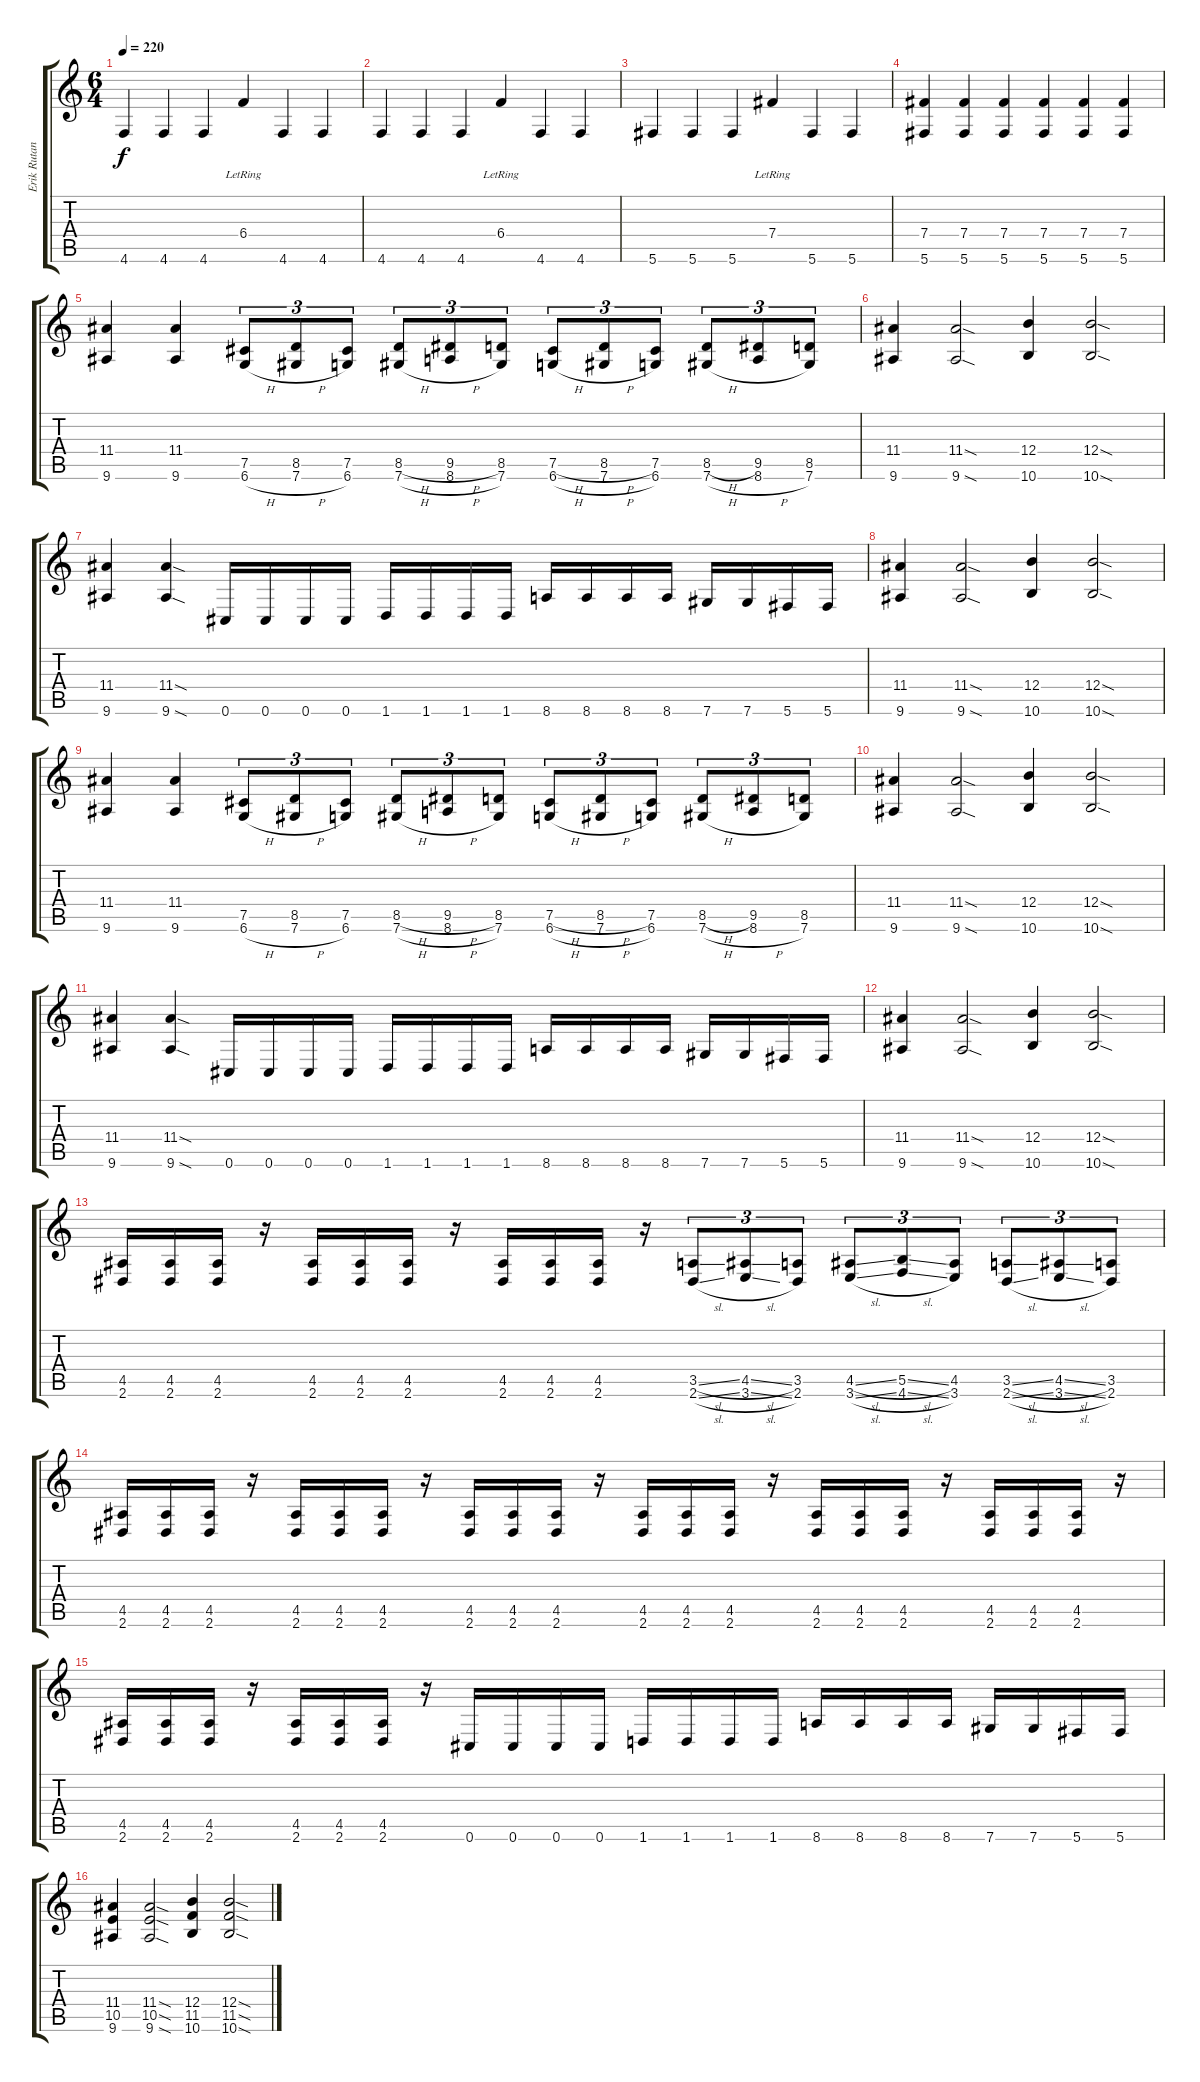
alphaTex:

\track ("Erik Rutan" "Erik Rutan") {instrument distortionguitar}
\staff {score tabs}
\tuning (Db4 Ab3 E3 B2 Gb2 Db2) {hide}
\ts (6 4)
\tempo 220
\clef g2
\ks c
4.6.4{dy f} 4.6.4 4.6.4 6.4{lr}.4 4.6.4 4.6.4 |
4.6.4 4.6.4 4.6.4 6.4{lr}.4 4.6.4 4.6.4 |
5.6.4 5.6.4 5.6.4 7.4{lr}.4 5.6.4 5.6.4 |
(7.4 5.6).4 (7.4 5.6).4 (7.4 5.6).4 (7.4 5.6).4 (7.4 5.6).4 (7.4 5.6).4 |
(11.4 9.6).4 (11.4 9.6).4 (7.5 6.6{h}).8{tu (3 2)} (8.5 7.6{h}).8{tu (3 2)} (7.5 6.6).8{tu (3 2)} (8.5{h} 7.6{h}).8{tu (3 2)} (9.5{h} 8.6{h}).8{tu (3 2)} (8.5 7.6).8{tu (3 2)} (7.5{h} 6.6{h}).8{tu (3 2)} (8.5{h} 7.6{h}).8{tu (3 2)} (7.5 6.6).8{tu (3 2)} (8.5{h} 7.6{h}).8{tu (3 2)} (9.5 8.6{h}).8{tu (3 2)} (8.5 7.6).8{tu (3 2)} |
(11.4 9.6).4 (11.4{sod} 9.6{sod}).2 (12.4 10.6).4 (12.4{sod} 10.6{sod}).2 |
(11.4 9.6).4 (11.4{sod} 9.6{sod}).4 0.6.16 0.6.16 0.6.16 0.6.16 1.6.16 1.6.16 1.6.16 1.6.16 8.6.16 8.6.16 8.6.16 8.6.16 7.6.16 7.6.16 5.6.16 5.6.16 |
(11.4 9.6).4 (11.4{sod} 9.6{sod}).2 (12.4 10.6).4 (12.4{sod} 10.6{sod}).2 |
(11.4 9.6).4 (11.4 9.6).4 (7.5 6.6{h}).8{tu (3 2)} (8.5 7.6{h}).8{tu (3 2)} (7.5 6.6).8{tu (3 2)} (8.5{h} 7.6{h}).8{tu (3 2)} (9.5{h} 8.6{h}).8{tu (3 2)} (8.5 7.6).8{tu (3 2)} (7.5{h} 6.6{h}).8{tu (3 2)} (8.5{h} 7.6{h}).8{tu (3 2)} (7.5 6.6).8{tu (3 2)} (8.5{h} 7.6{h}).8{tu (3 2)} (9.5 8.6{h}).8{tu (3 2)} (8.5 7.6).8{tu (3 2)} |
(11.4 9.6).4 (11.4{sod} 9.6{sod}).2 (12.4 10.6).4 (12.4{sod} 10.6{sod}).2 |
(11.4 9.6).4 (11.4{sod} 9.6{sod}).4 0.6.16 0.6.16 0.6.16 0.6.16 1.6.16 1.6.16 1.6.16 1.6.16 8.6.16 8.6.16 8.6.16 8.6.16 7.6.16 7.6.16 5.6.16 5.6.16 |
(11.4 9.6).4 (11.4{sod} 9.6{sod}).2 (12.4 10.6).4 (12.4{sod} 10.6{sod}).2 |
(4.5 2.6).16 (4.5 2.6).16 (4.5 2.6).16 r.16 (4.5 2.6).16 (4.5 2.6).16 (4.5 2.6).16 r.16 (4.5 2.6).16 (4.5 2.6).16 (4.5 2.6).16 r.16 (3.5{sl} 2.6{sl}).8{tu (3 2)} (4.5{sl} 3.6{sl}).8{tu (3 2)} (3.5 2.6).8{tu (3 2)} (4.5{sl} 3.6{sl}).8{tu (3 2)} (5.5{sl} 4.6{sl}).8{tu (3 2)} (4.5 3.6).8{tu (3 2)} (3.5{sl} 2.6{sl}).8{tu (3 2)} (4.5{sl} 3.6{sl}).8{tu (3 2)} (3.5 2.6).8{tu (3 2)} |
(4.5 2.6).16 (4.5 2.6).16 (4.5 2.6).16 r.16 (4.5 2.6).16 (4.5 2.6).16 (4.5 2.6).16 r.16 (4.5 2.6).16 (4.5 2.6).16 (4.5 2.6).16 r.16 (4.5 2.6).16 (4.5 2.6).16 (4.5 2.6).16 r.16 (4.5 2.6).16 (4.5 2.6).16 (4.5 2.6).16 r.16 (4.5 2.6).16 (4.5 2.6).16 (4.5 2.6).16 r.16 |
(4.5 2.6).16 (4.5 2.6).16 (4.5 2.6).16 r.16 (4.5 2.6).16 (4.5 2.6).16 (4.5 2.6).16 r.16 0.6.16 0.6.16 0.6.16 0.6.16 1.6.16 1.6.16 1.6.16 1.6.16 8.6.16 8.6.16 8.6.16 8.6.16 7.6.16 7.6.16 5.6.16 5.6.16 |
(11.4 10.5 9.6).4 (11.4{sod} 10.5{sod} 9.6{sod}).2 (12.4 11.5 10.6).4 (12.4{sod} 11.5{sod} 10.6{sod}).2
